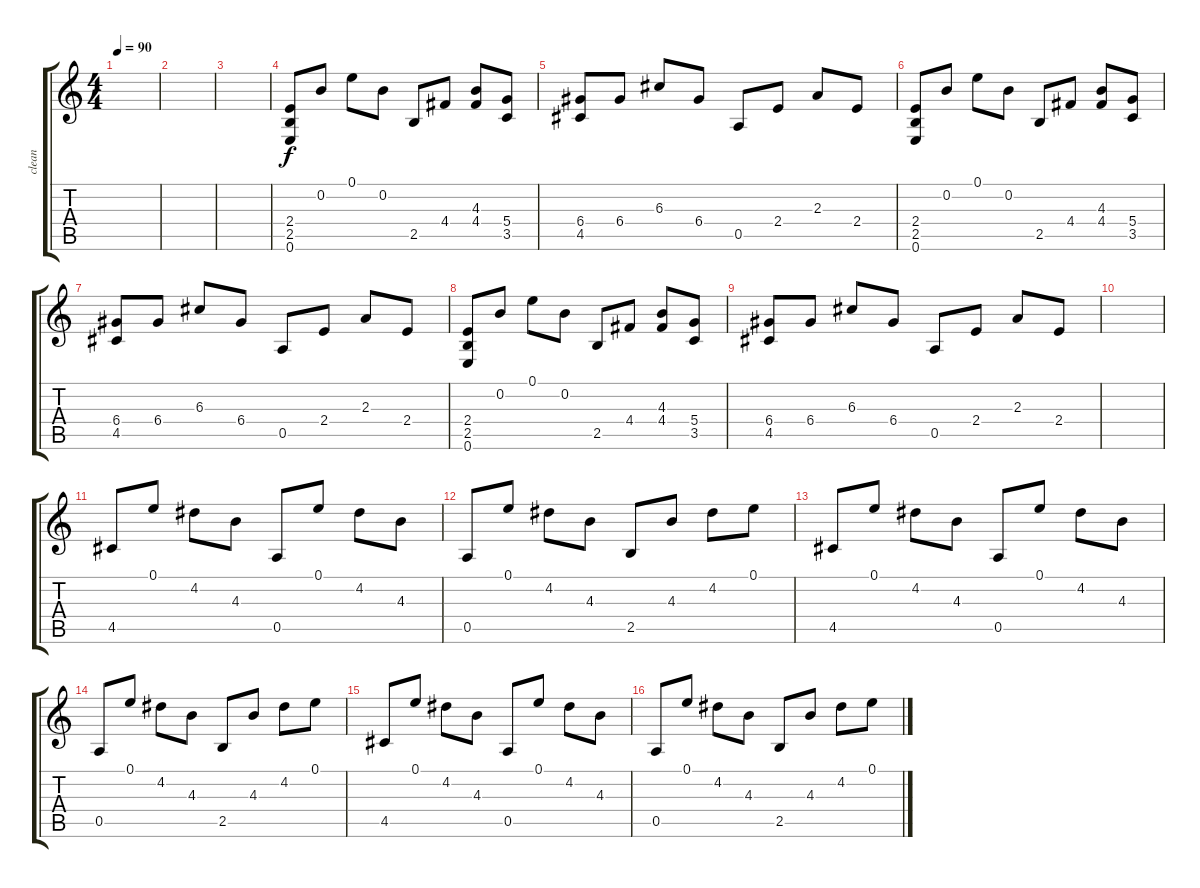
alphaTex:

\track ("clean" "clean") {instrument electricguitarclean}
\staff {score tabs}
\tuning (E4 B3 G3 D3 A2 E2) {hide}
\ts (4 4)
\tempo 90
\clef g2
\ks c
|
|
|
(2.4 2.5 0.6).8 0.2.8 0.1.8 0.2.8 2.5.8 4.4.8 (4.3 4.4).8 (5.4 3.5).8 |
(6.4 4.5).8 6.4.8 6.3.8 6.4.8 0.5.8 2.4.8 2.3.8 2.4.8 |
(2.4 2.5 0.6).8 0.2.8 0.1.8 0.2.8 2.5.8 4.4.8 (4.3 4.4).8 (5.4 3.5).8 |
(6.4 4.5).8 6.4.8 6.3.8 6.4.8 0.5.8 2.4.8 2.3.8 2.4.8 |
(2.4 2.5 0.6).8 0.2.8 0.1.8 0.2.8 2.5.8 4.4.8 (4.3 4.4).8 (5.4 3.5).8 |
(6.4 4.5).8 6.4.8 6.3.8 6.4.8 0.5.8 2.4.8 2.3.8 2.4.8 |
|
4.5.8 0.1.8 4.2.8 4.3.8 0.5.8 0.1.8 4.2.8 4.3.8 |
0.5.8 0.1.8 4.2.8 4.3.8 2.5.8 4.3.8 4.2.8 0.1.8 |
4.5.8 0.1.8 4.2.8 4.3.8 0.5.8 0.1.8 4.2.8 4.3.8 |
0.5.8 0.1.8 4.2.8 4.3.8 2.5.8 4.3.8 4.2.8 0.1.8 |
4.5.8 0.1.8 4.2.8 4.3.8 0.5.8 0.1.8 4.2.8 4.3.8 |
0.5.8 0.1.8 4.2.8 4.3.8 2.5.8 4.3.8 4.2.8 0.1.8
